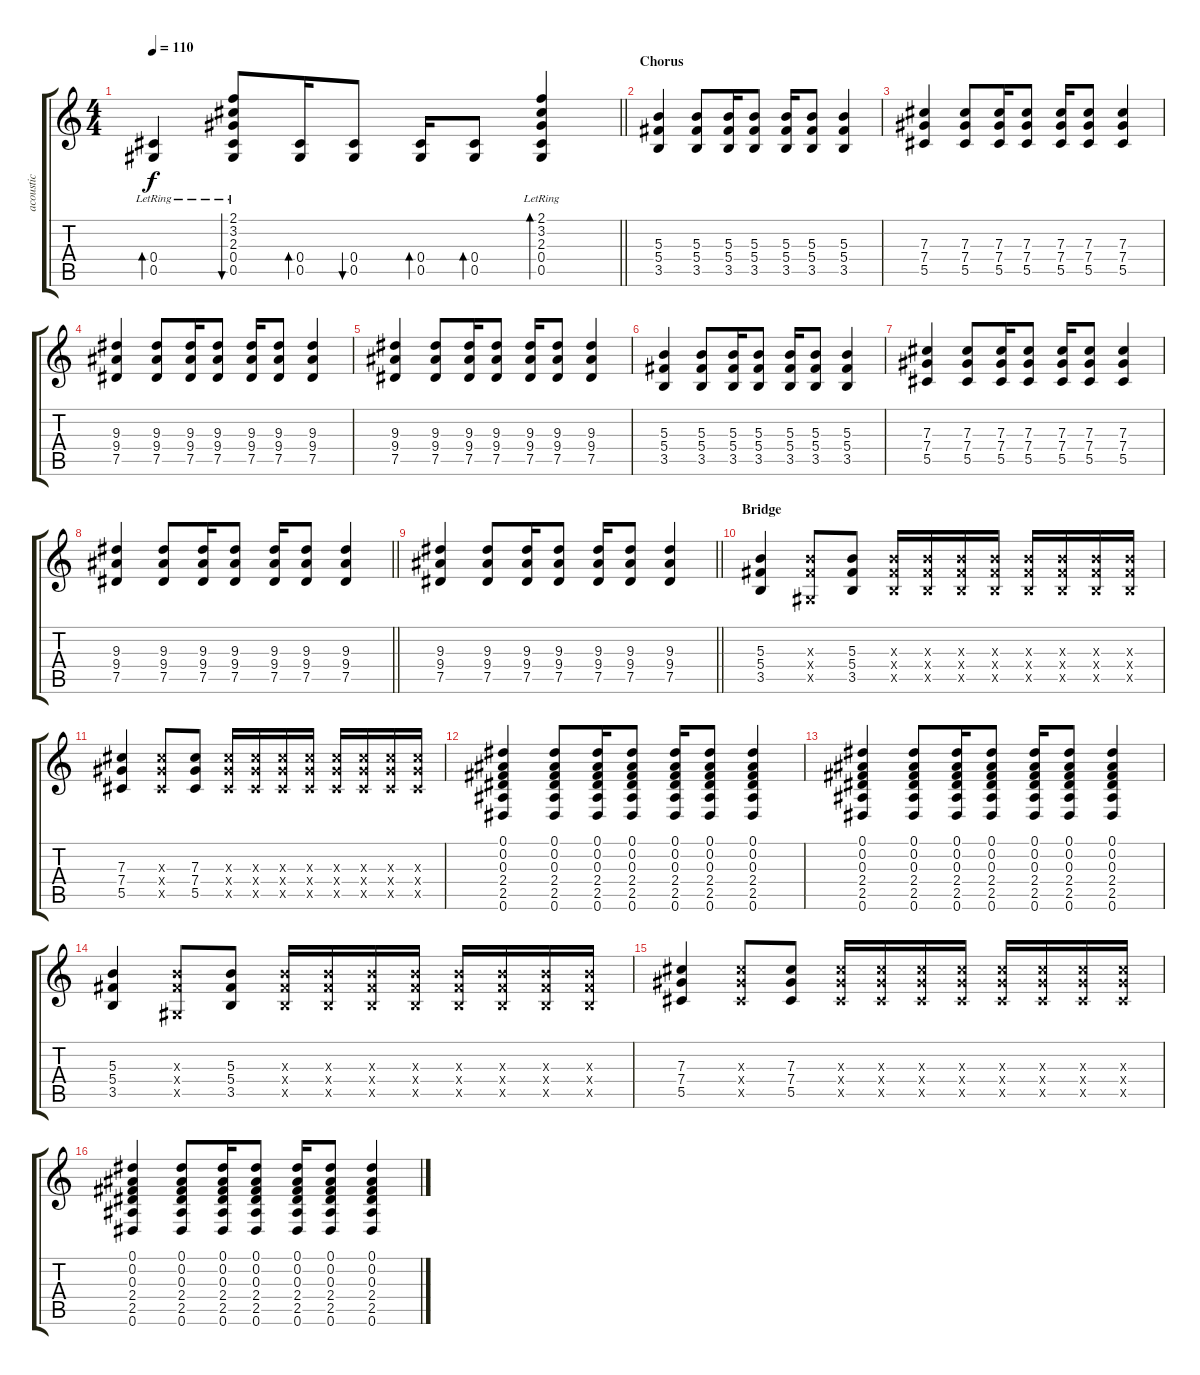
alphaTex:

\track ("acoustic" "acoustic") {instrument acousticguitarsteel}
\staff {score tabs}
\tuning (Eb4 Bb3 Gb3 Db3 Ab2 Eb2) {hide}
\ts (4 4)
\tempo 110
\clef g2
\barLineRight lightlight
\ks c
(0.4{lr} 0.5{lr}).4{bd 120 dy f} (2.1{lr} 3.2{lr} 2.3{lr} 0.4 0.5).8{bu 120} (0.4 0.5).16{bd 120} (0.4 0.5).8{bu 120} (0.4 0.5).16{bd 120} (0.4 0.5).8{bd 120} (2.1{lr} 3.2{lr} 2.3{lr} 0.4{lr} 0.5{lr}).4{bd 120} |
\section ("" "Chorus")
(5.3 5.4 3.5).4{volume 16 instrument electricguitarclean} (5.3 5.4 3.5).8 (5.3 5.4 3.5).16 (5.3 5.4 3.5).8 (5.3 5.4 3.5).16 (5.3 5.4 3.5).8 (5.3 5.4 3.5).4 |
(7.3 7.4 5.5).4 (7.3 7.4 5.5).8 (7.3 7.4 5.5).16 (7.3 7.4 5.5).8 (7.3 7.4 5.5).16 (7.3 7.4 5.5).8 (7.3 7.4 5.5).4 |
(9.3 9.4 7.5).4 (9.3 9.4 7.5).8 (9.3 9.4 7.5).16 (9.3 9.4 7.5).8 (9.3 9.4 7.5).16 (9.3 9.4 7.5).8 (9.3 9.4 7.5).4 |
(9.3 9.4 7.5).4 (9.3 9.4 7.5).8 (9.3 9.4 7.5).16 (9.3 9.4 7.5).8 (9.3 9.4 7.5).16 (9.3 9.4 7.5).8 (9.3 9.4 7.5).4 |
(5.3 5.4 3.5).4 (5.3 5.4 3.5).8 (5.3 5.4 3.5).16 (5.3 5.4 3.5).8 (5.3 5.4 3.5).16 (5.3 5.4 3.5).8 (5.3 5.4 3.5).4 |
(7.3 7.4 5.5).4 (7.3 7.4 5.5).8 (7.3 7.4 5.5).16 (7.3 7.4 5.5).8 (7.3 7.4 5.5).16 (7.3 7.4 5.5).8 (7.3 7.4 5.5).4 |
\barLineRight lightlight
(9.3 9.4 7.5).4 (9.3 9.4 7.5).8 (9.3 9.4 7.5).16 (9.3 9.4 7.5).8 (9.3 9.4 7.5).16 (9.3 9.4 7.5).8 (9.3 9.4 7.5).4 |
\barLineRight lightlight
(9.3 9.4 7.5).4 (9.3 9.4 7.5).8 (9.3 9.4 7.5).16 (9.3 9.4 7.5).8 (9.3 9.4 7.5).16 (9.3 9.4 7.5).8 (9.3 9.4 7.5).4 |
\section ("" "Bridge")
(5.3 5.4 3.5).4 (5.3{x} 5.4{x} 0.5{x}).8 (5.3 5.4 3.5).8 (5.3{x} 5.4{x} 3.5{x}).16 (5.3{x} 5.4{x} 3.5{x}).16 (5.3{x} 5.4{x} 3.5{x}).16 (5.3{x} 5.4{x} 3.5{x}).16 (5.3{x} 5.4{x} 3.5{x}).16 (5.3{x} 5.4{x} 3.5{x}).16 (5.3{x} 5.4{x} 3.5{x}).16 (5.3{x} 5.4{x} 3.5{x}).16 |
(7.3 7.4 5.5).4 (7.3{x} 7.4{x} 5.5{x}).8 (7.3 7.4 5.5).8 (7.3{x} 7.4{x} 5.5{x}).16 (7.3{x} 7.4{x} 5.5{x}).16 (7.3{x} 7.4{x} 5.5{x}).16 (7.3{x} 7.4{x} 5.5{x}).16 (7.3{x} 7.4{x} 5.5{x}).16 (7.3{x} 7.4{x} 5.5{x}).16 (7.3{x} 7.4{x} 5.5{x}).16 (7.3{x} 7.4{x} 5.5{x}).16 |
(0.1 0.2 0.3 2.4 2.5 0.6).4 (0.1 0.2 0.3 2.4 2.5 0.6).8 (0.1 0.2 0.3 2.4 2.5 0.6).16 (0.1 0.2 0.3 2.4 2.5 0.6).8 (0.1 0.2 0.3 2.4 2.5 0.6).16 (0.1 0.2 0.3 2.4 2.5 0.6).8 (0.1 0.2 0.3 2.4 2.5 0.6).4 |
(0.1 0.2 0.3 2.4 2.5 0.6).4 (0.1 0.2 0.3 2.4 2.5 0.6).8 (0.1 0.2 0.3 2.4 2.5 0.6).16 (0.1 0.2 0.3 2.4 2.5 0.6).8 (0.1 0.2 0.3 2.4 2.5 0.6).16 (0.1 0.2 0.3 2.4 2.5 0.6).8 (0.1 0.2 0.3 2.4 2.5 0.6).4 |
(5.3 5.4 3.5).4 (5.3{x} 5.4{x} 0.5{x}).8 (5.3 5.4 3.5).8 (5.3{x} 5.4{x} 3.5{x}).16 (5.3{x} 5.4{x} 3.5{x}).16 (5.3{x} 5.4{x} 3.5{x}).16 (5.3{x} 5.4{x} 3.5{x}).16 (5.3{x} 5.4{x} 3.5{x}).16 (5.3{x} 5.4{x} 3.5{x}).16 (5.3{x} 5.4{x} 3.5{x}).16 (5.3{x} 5.4{x} 3.5{x}).16 |
(7.3 7.4 5.5).4 (7.3{x} 7.4{x} 5.5{x}).8 (7.3 7.4 5.5).8 (7.3{x} 7.4{x} 5.5{x}).16 (7.3{x} 7.4{x} 5.5{x}).16 (7.3{x} 7.4{x} 5.5{x}).16 (7.3{x} 7.4{x} 5.5{x}).16 (7.3{x} 7.4{x} 5.5{x}).16 (7.3{x} 7.4{x} 5.5{x}).16 (7.3{x} 7.4{x} 5.5{x}).16 (7.3{x} 7.4{x} 5.5{x}).16 |
(0.1 0.2 0.3 2.4 2.5 0.6).4 (0.1 0.2 0.3 2.4 2.5 0.6).8 (0.1 0.2 0.3 2.4 2.5 0.6).16 (0.1 0.2 0.3 2.4 2.5 0.6).8 (0.1 0.2 0.3 2.4 2.5 0.6).16 (0.1 0.2 0.3 2.4 2.5 0.6).8 (0.1 0.2 0.3 2.4 2.5 0.6).4
